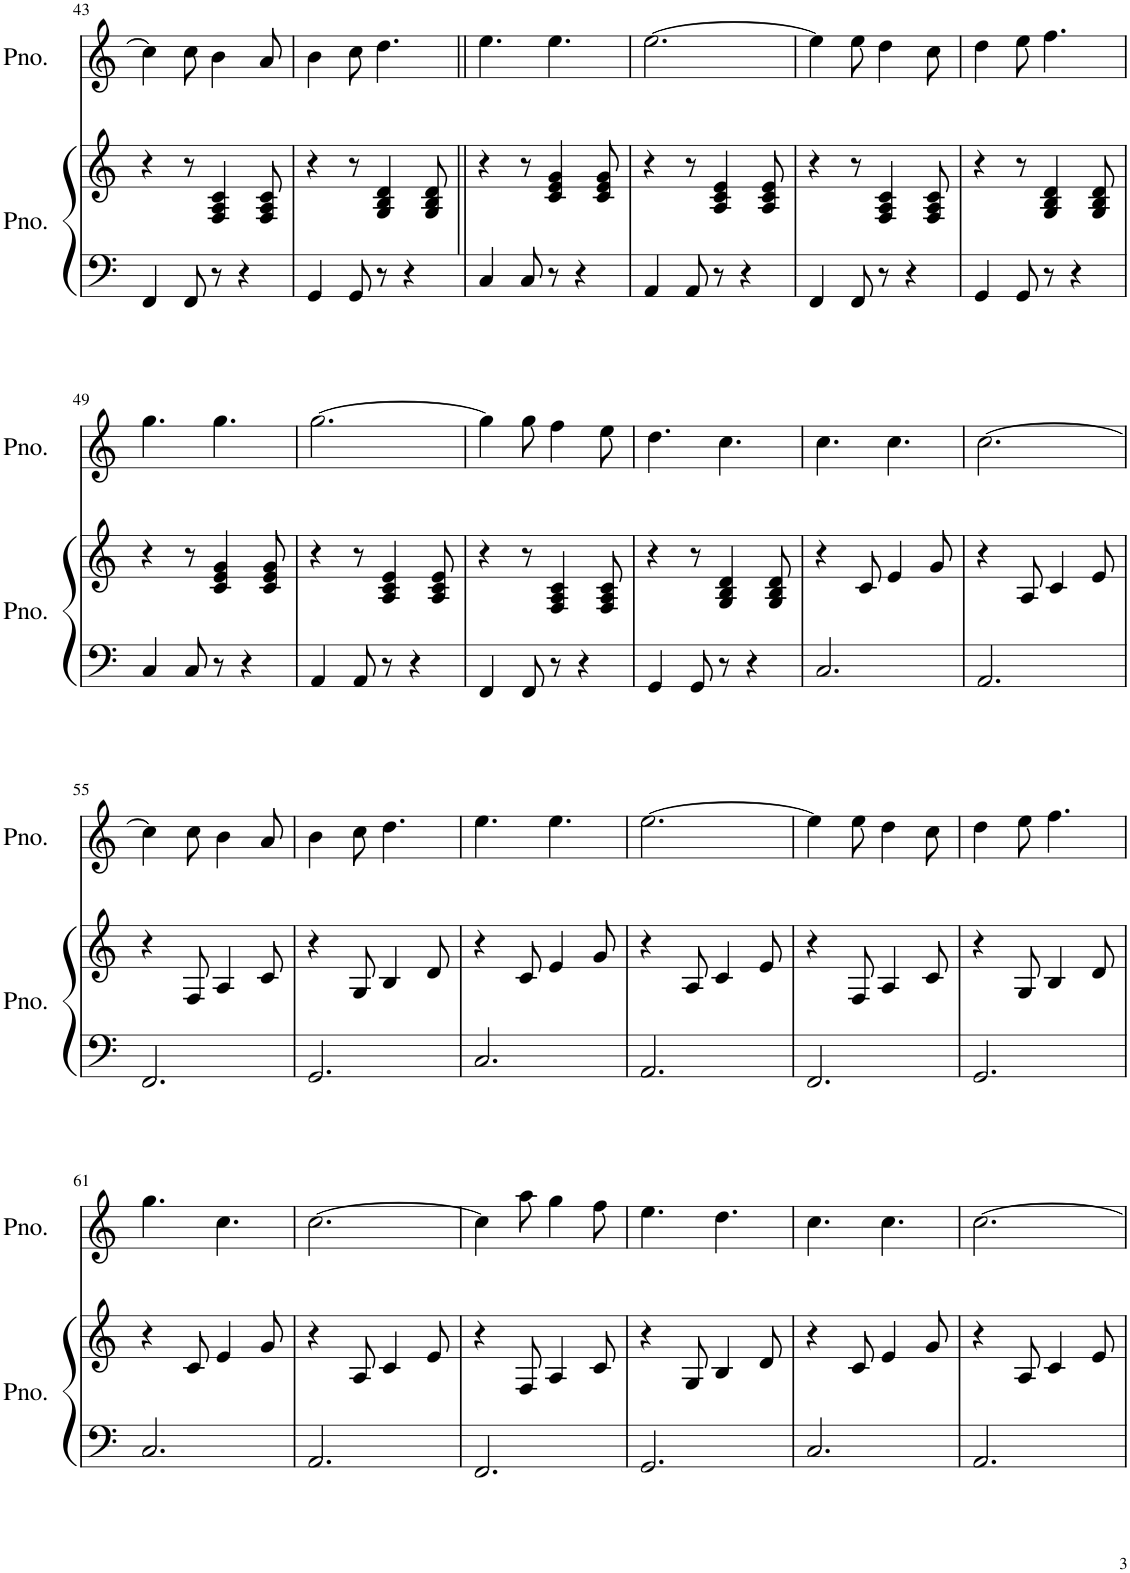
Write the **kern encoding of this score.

**kern	**kern	**kern
*part2	*part2	*part1
*staff3	*staff2	*staff1
*I"Piano	*	*I"Piano
*I'Pno.	*	*I'Pno.
!!LO:PB:g=z
*clefF4	*clefG2	*clefG2
*k[]	*k[]	*k[]
*M6/8	*M6/8	*M6/8
=43	=43	=43
4FF/	4r	4cc\]
8FF/	8r	8cc\
8r	4F/ 4A/ 4c/	4b\
4r	.	.
.	8F/ 8A/ 8c/	8a/
=44	=44	=44
4GG/	4r	4b\
8GG/	8r	8cc\
8r	4G/ 4B/ 4d/	4.dd\
4r	.	.
.	8G/ 8B/ 8d/	.
=45||	=45||	=45||
4C/	4r	4.ee\
8C/	8r	.
8r	4c/ 4e/ 4g/	4.ee\
4r	.	.
.	8c/ 8e/ 8g/	.
=46	=46	=46
4AA/	4r	[2.ee\
8AA/	8r	.
8r	4A/ 4c/ 4e/	.
4r	.	.
.	8A/ 8c/ 8e/	.
=47	=47	=47
4FF/	4r	4ee\]
8FF/	8r	8ee\
8r	4F/ 4A/ 4c/	4dd\
4r	.	.
.	8F/ 8A/ 8c/	8cc\
=48	=48	=48
4GG/	4r	4dd\
8GG/	8r	8ee\
8r	4G/ 4B/ 4d/	4.ff\
4r	.	.
.	8G/ 8B/ 8d/	.
!!LO:LB:g=z
=49	=49	=49
4C/	4r	4.gg\
8C/	8r	.
8r	4c/ 4e/ 4g/	4.gg\
4r	.	.
.	8c/ 8e/ 8g/	.
=50	=50	=50
4AA/	4r	[2.gg\
8AA/	8r	.
8r	4A/ 4c/ 4e/	.
4r	.	.
.	8A/ 8c/ 8e/	.
=51	=51	=51
4FF/	4r	4gg\]
8FF/	8r	8gg\
8r	4F/ 4A/ 4c/	4ff\
4r	.	.
.	8F/ 8A/ 8c/	8ee\
=52	=52	=52
4GG/	4r	4.dd\
8GG/	8r	.
8r	4G/ 4B/ 4d/	4.cc\
4r	.	.
.	8G/ 8B/ 8d/	.
=53	=53	=53
2.C/	4r	4.cc\
.	8c/	.
.	4e/	4.cc\
.	8g/	.
=54	=54	=54
2.AA/	4r	[2.cc\
.	8A/	.
.	4c/	.
.	8e/	.
!!LO:LB:g=z
=55	=55	=55
2.FF/	4r	4cc\]
.	8F/	8cc\
.	4A/	4b\
.	8c/	8a/
=56	=56	=56
2.GG/	4r	4b\
.	8G/	8cc\
.	4B/	4.dd\
.	8d/	.
=57	=57	=57
2.C/	4r	4.ee\
.	8c/	.
.	4e/	4.ee\
.	8g/	.
=58	=58	=58
2.AA/	4r	[2.ee\
.	8A/	.
.	4c/	.
.	8e/	.
=59	=59	=59
2.FF/	4r	4ee\]
.	8F/	8ee\
.	4A/	4dd\
.	8c/	8cc\
=60	=60	=60
2.GG/	4r	4dd\
.	8G/	8ee\
.	4B/	4.ff\
.	8d/	.
!!LO:LB:g=z
=61	=61	=61
2.C/	4r	4.gg\
.	8c/	.
.	4e/	4.cc\
.	8g/	.
=62	=62	=62
2.AA/	4r	[2.cc\
.	8A/	.
.	4c/	.
.	8e/	.
=63	=63	=63
2.FF/	4r	4cc\]
.	8F/	8aa\
.	4A/	4gg\
.	8c/	8ff\
=64	=64	=64
2.GG/	4r	4.ee\
.	8G/	.
.	4B/	4.dd\
.	8d/	.
=65	=65	=65
2.C/	4r	4.cc\
.	8c/	.
.	4e/	4.cc\
.	8g/	.
=66	=66	=66
2.AA/	4r	[2.cc\
.	8A/	.
.	4c/	.
.	8e/	.
=	=	=
*-	*-	*-
